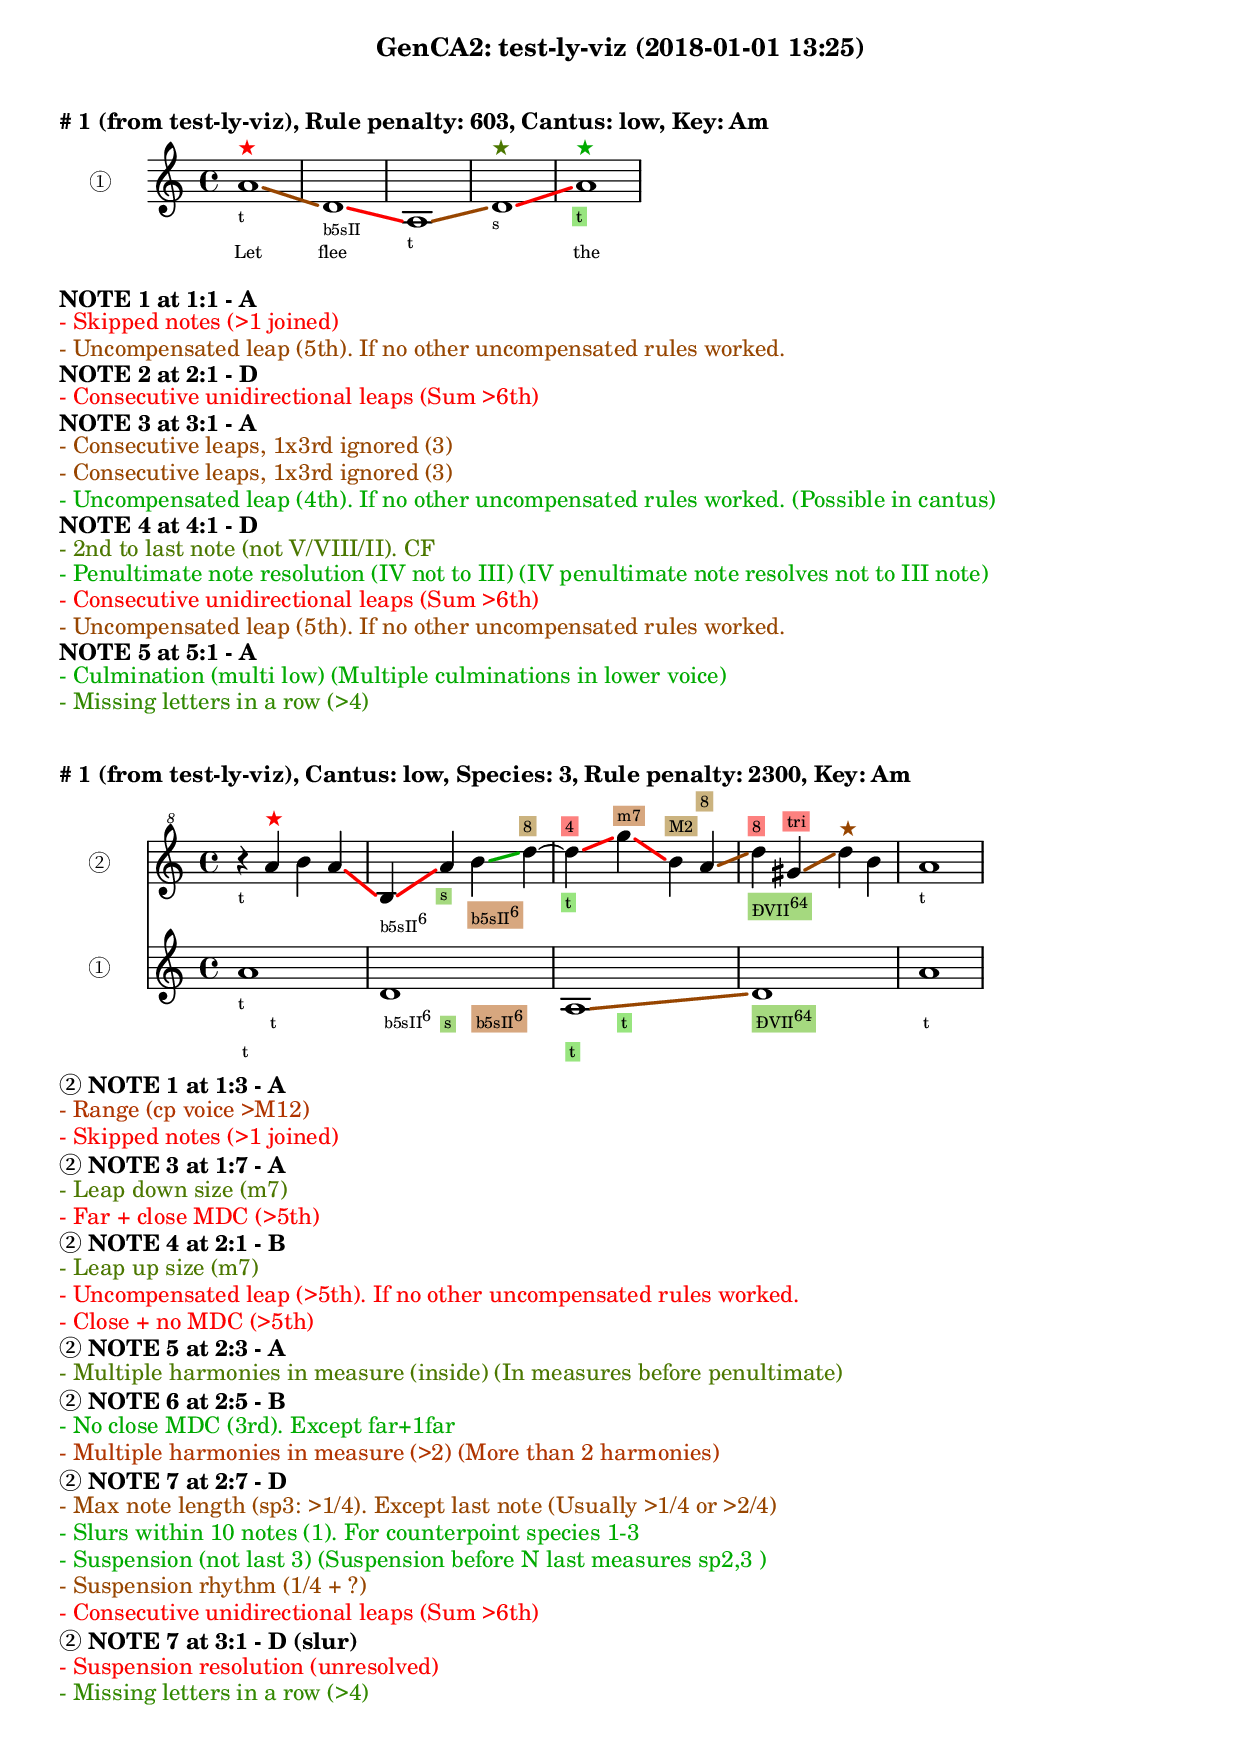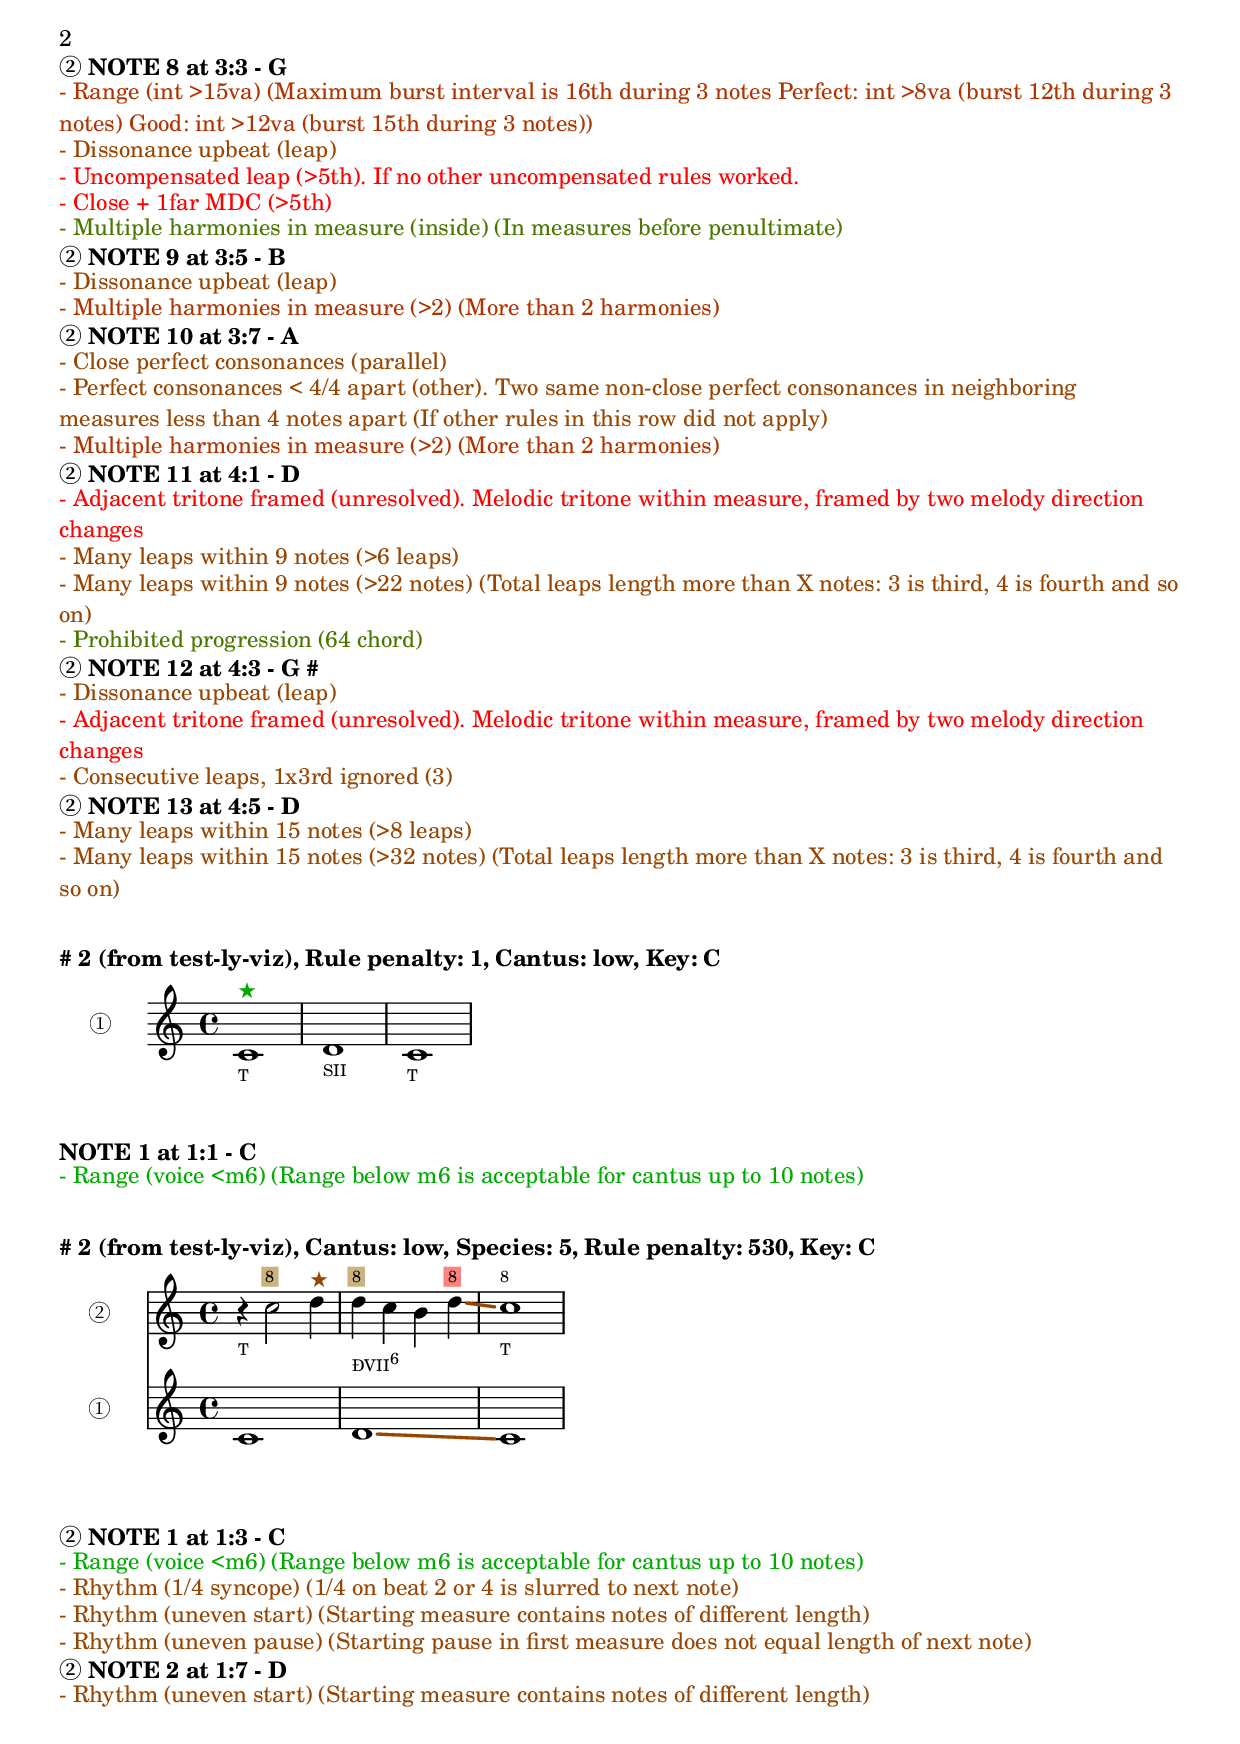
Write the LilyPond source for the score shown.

\version "2.18.2"
\language "english"
\paper { #(include-special-characters) }
circle =
\once \override NoteHead.stencil = #(lambda (grob)
    (let* ((note (ly:note-head::print grob))
           (combo-stencil (ly:stencil-add
               note
               (circle-stencil note 0.1 0.4))))
          (ly:make-stencil (ly:stencil-expr combo-stencil)
            (ly:stencil-extent note X)
            (ly:stencil-extent note Y))))
speakOn = {
  \override Stem.stencil =
    #(lambda (grob)
       (let* ((x-parent (ly:grob-parent grob X))
              (is-rest? (ly:grob? (ly:grob-object x-parent 'rest))))
         (if is-rest?
             empty-stencil
             (ly:stencil-combine-at-edge
              (ly:stem::print grob)
              Y
              (- (ly:grob-property grob 'direction))
              (grob-interpret-markup grob
                                     (markup #:center-align #:fontsize -4
                                             #:musicglyph "noteheads.s2cross"))
              -2.3))))
}

speakOff = {
  \revert Stem.stencil
  \revert Flag.stencil
}

#(define-markup-command (on-color layout props color arg) (color? markup?)
   (let* ((stencil (interpret-markup layout props arg))
          (X-ext (ly:stencil-extent stencil X))
          (Y-ext (ly:stencil-extent stencil Y)))
     (ly:stencil-add (ly:make-stencil
                      (list 'color color
                        (ly:stencil-expr (ly:round-filled-box X-ext Y-ext 0))
                        X-ext Y-ext)) stencil)))

\header {
  subtitle = "GenCA2: test-ly-viz (2018-01-01 13:25)"
}

\markup \wordwrap \bold {
      \vspace #2
"#"1 (from test-ly-viz), Rule penalty: 603, Cantus: low, Key: Am
}
<<
\new Staff {
  \set Staff.instrumentName = \markup { \char ##x2460 }
  \clef "treble" \key a \minor  \accidentalStyle modern-cautionary
  \time 4/4
  % \set Score.barNumberVisibility = #(every-nth-bar-number-visible 4)
  % \override Score.BarNumber.break-visibility = ##(#f #t #t)
  \new Voice = "one" \with {
    \remove "Note_heads_engraver"
    \consists "Completion_heads_engraver"
    \remove "Rest_engraver"
    \consists "Completion_rest_engraver"
    \override Glissando.minimum-length = #5
    \override Glissando.springs-and-rods = #ly:spanner::set-spacing-rods
    \override Glissando.thickness = #'3
  }
  {  \override Glissando.color=#(rgb-color 0.592 0.269 0.000)  \speakOff \revert NoteHead.style a'1
_\markup{ \teeny \on-color #(rgb-color 1 1 1) \pad-markup #0.4 \concat { t }  }
^\markup{ \tiny \with-color #(rgb-color 0.988 0.005 0.000) \char ##x2605  }
 \glissando  \override Glissando.color=#(rgb-color 0.988 0.005 0.000)  \speakOff \revert NoteHead.style d'1
_\markup{ \teeny \on-color #(rgb-color 1 1 1) \pad-markup #0.4 \concat { b5sII }  }
 \glissando  \override Glissando.color=#(rgb-color 0.592 0.269 0.000)  \speakOff \revert NoteHead.style a1
_\markup{ \teeny \on-color #(rgb-color 1 1 1) \pad-markup #0.4 \concat { t }  }
 \glissando  \override Glissando.color=#(rgb-color 0.988 0.005 0.000)  \speakOff \revert NoteHead.style d'1
_\markup{ \teeny \on-color #(rgb-color 1 1 1) \pad-markup #0.4 \concat { s }  }
^\markup{ \tiny \with-color #(rgb-color 0.294 0.468 0.000) \char ##x2605  }
 \glissando  \speakOff \revert NoteHead.style a'1
_\markup{ \teeny \on-color #(rgb-color 0.598 0.900 0.500) \pad-markup #0.4 \concat { t }  }
^\markup{ \tiny \with-color #(rgb-color 0.000 0.667 0.000) \char ##x2605  }

  }
  \addlyrics {
    \teeny Let flee \repeat unfold 2 { \skip 1 } the hills a -- dorn, __
  }    
}
>>
\markup \wordwrap \bold {
  NOTE 1 at 1:1 - A
}
\markup \wordwrap \with-color #(rgb-color 0.988 0.005 0.000) {
  - Skipped notes (>1 joined)

}
\markup \wordwrap \with-color #(rgb-color 0.592 0.269 0.000) {
  - Uncompensated leap (5th). If no other uncompensated rules worked.

}
\markup \wordwrap \bold {
  NOTE 2 at 2:1 - D
}
\markup \wordwrap \with-color #(rgb-color 0.988 0.005 0.000) {
  - Consecutive unidirectional leaps (Sum >6th)

}
\markup \wordwrap \bold {
  NOTE 3 at 3:1 - A
}
\markup \wordwrap \with-color #(rgb-color 0.592 0.269 0.000) {
  - Consecutive leaps, 1x3rd ignored (3)

}
\markup \wordwrap \with-color #(rgb-color 0.592 0.269 0.000) {
  - Consecutive leaps, 1x3rd ignored (3)

}
\markup \wordwrap \with-color #(rgb-color 0.000 0.667 0.000) {
  - Uncompensated leap (4th). If no other uncompensated rules worked. (Possible in cantus)

}
\markup \wordwrap \bold {
  NOTE 4 at 4:1 - D
}
\markup \wordwrap \with-color #(rgb-color 0.294 0.468 0.000) {
  - 2nd to last note (not V/VIII/II). CF

}
\markup \wordwrap \with-color #(rgb-color 0.000 0.667 0.000) {
  - Penultimate note resolution (IV not to III) (IV penultimate note resolves not to III note)

}
\markup \wordwrap \with-color #(rgb-color 0.988 0.005 0.000) {
  - Consecutive unidirectional leaps (Sum >6th)

}
\markup \wordwrap \with-color #(rgb-color 0.592 0.269 0.000) {
  - Uncompensated leap (5th). If no other uncompensated rules worked.

}
\markup \wordwrap \bold {
  NOTE 5 at 5:1 - A
}
\markup \wordwrap \with-color #(rgb-color 0.000 0.667 0.000) {
  - Culmination (multi low) (Multiple culminations in lower voice)

}
\markup \wordwrap \with-color #(rgb-color 0.196 0.533 0.000) {
  - Missing letters in a row (>4)

}
\markup \wordwrap \bold {
      \vspace #2
"#"1 (from test-ly-viz), Cantus: low, Species: 3, Rule penalty: 2300, Key: Am
}
<<
\new Staff {
  \set Staff.instrumentName = \markup { \char ##x2461 }
  \clef "treble^8" \key a \minor  \accidentalStyle modern-cautionary
  \time 4/4
  % \set Score.barNumberVisibility = #(every-nth-bar-number-visible 4)
  % \override Score.BarNumber.break-visibility = ##(#f #t #t)
  \new Voice \with {
    \remove "Note_heads_engraver"
    \consists "Completion_heads_engraver"
    \remove "Rest_engraver"
    \consists "Completion_rest_engraver"
  }

  { 
        \override Glissando.minimum-length = #5
    \override Glissando.springs-and-rods = #ly:spanner::set-spacing-rods
    \override Glissando.thickness = #'3
r4
_\markup{ \teeny \on-color #(rgb-color 1 1 1) \pad-markup #0.4 \concat { t }  }
 \speakOff \revert NoteHead.style a''4
^\markup{ \tiny \with-color #(rgb-color 0.988 0.005 0.000) \char ##x2605  }
 \speakOff \revert NoteHead.style b''4
 \override Glissando.color=#(rgb-color 0.988 0.005 0.000)  \speakOff \revert NoteHead.style a''4
 \glissando  \override Glissando.color=#(rgb-color 0.988 0.005 0.000)  \speakOff \revert NoteHead.style b'4
_\markup{ \teeny \on-color #(rgb-color 1 1 1) \pad-markup #0.4 \concat { b5sII \raise #0.7 6 }  }
 \glissando  \speakOff \revert NoteHead.style a''4
_\markup{ \teeny \on-color #(rgb-color 0.647 0.850 0.500) \pad-markup #0.4 \concat { s }  }
 \override Glissando.color=#(rgb-color 0.000 0.667 0.000)  \speakOff \revert NoteHead.style b''4
_\markup{ \teeny \on-color #(rgb-color 0.845 0.653 0.500) \pad-markup #0.4 \concat { b5sII \raise #0.7 6 }  }
 \glissando  \override Glissando.color=#(rgb-color 0.988 0.005 0.000)  \speakOff \revert NoteHead.style d'''4~
^\markup{ \teeny  \on-color #(rgb-color 0.796 0.702 0.500)  \pad-markup #0.4 8 }
 \override Glissando.color=#(rgb-color 0.988 0.005 0.000)  \speakOff \revert NoteHead.style d'''4
_\markup{ \teeny \on-color #(rgb-color 0.598 0.900 0.500) \pad-markup #0.4 \concat { t }  }
^\markup{ \teeny  \on-color #(rgb-color 0.994 0.504 0.500)  \pad-markup #0.4 4 }
 \glissando  \override Glissando.color=#(rgb-color 0.988 0.005 0.000)  \speakOff \revert NoteHead.style g'''4
^\markup{ \teeny  \on-color #(rgb-color 0.845 0.653 0.500)  \pad-markup #0.4 m7 }
 \glissando  \speakOff \revert NoteHead.style b''4
^\markup{ \teeny  \on-color #(rgb-color 0.796 0.702 0.500)  \pad-markup #0.4 M2 }
 \override Glissando.color=#(rgb-color 0.592 0.269 0.000)  \speakOff \revert NoteHead.style a''4
^\markup{ \teeny  \on-color #(rgb-color 0.796 0.702 0.500)  \pad-markup #0.4 8 }
 \glissando  \speakOff \revert NoteHead.style d'''4
_\markup{ \teeny \on-color #(rgb-color 0.647 0.850 0.500) \pad-markup #0.4 \concat { \char ##x00D0 VII \raise #0.7 64 }  }
^\markup{ \teeny  \on-color #(rgb-color 0.994 0.504 0.500)  \pad-markup #0.4 8 }
 \override Glissando.color=#(rgb-color 0.592 0.269 0.000)  \speakOff \revert NoteHead.style gs''4
^\markup{ \teeny  \on-color #(rgb-color 0.994 0.504 0.500)  \pad-markup #0.4 tri }
 \glissando  \speakOff \revert NoteHead.style d'''4
^\markup{ \tiny \with-color #(rgb-color 0.592 0.269 0.000) \char ##x2605  }
 \speakOff \revert NoteHead.style b''4
 \speakOff \revert NoteHead.style a''1
_\markup{ \teeny \on-color #(rgb-color 1 1 1) \pad-markup #0.4 \concat { t }  }

  }
  \addlyrics {
    \override LyricText.self-alignment-X = #LEFT
    \markup{ \teeny \on-color #(rgb-color 1 1 1) \pad-markup #0.4 \concat { t }  }
    \repeat unfold 2 { \skip 1 }
    \markup{ \teeny \on-color #(rgb-color 1 1 1) \pad-markup #0.4 \concat { b5sII \raise #0.7 6 }  }
    \markup{ \teeny \on-color #(rgb-color 0.647 0.850 0.500) \pad-markup #0.4 \concat { s }  }
    \markup{ \teeny \on-color #(rgb-color 0.845 0.653 0.500) \pad-markup #0.4 \concat { b5sII \raise #0.7 6 }  }
    \repeat unfold 1 { \skip 1 }
    \markup{ \teeny \on-color #(rgb-color 0.598 0.900 0.500) \pad-markup #0.4 \concat { t }  }
    \repeat unfold 2 { \skip 1 }
    \markup{ \teeny \on-color #(rgb-color 0.647 0.850 0.500) \pad-markup #0.4 \concat { \char ##x00D0 VII \raise #0.7 64 }  }
    \repeat unfold 3 { \skip 1 }
    \markup{ \teeny \on-color #(rgb-color 1 1 1) \pad-markup #0.4 \concat { t }  }
  }    
}
\new Staff {
  \set Staff.instrumentName = \markup { \char ##x2460 }
  \clef "treble" \key a \minor  \accidentalStyle modern-cautionary
  \time 4/4
  % \set Score.barNumberVisibility = #(every-nth-bar-number-visible 4)
  % \override Score.BarNumber.break-visibility = ##(#f #t #t)
  \new Voice \with {
    \remove "Note_heads_engraver"
    \consists "Completion_heads_engraver"
    \remove "Rest_engraver"
    \consists "Completion_rest_engraver"
  }

  {  
        \override Glissando.minimum-length = #5
    \override Glissando.springs-and-rods = #ly:spanner::set-spacing-rods
    \override Glissando.thickness = #'3
\speakOff \revert NoteHead.style a'1
_\markup{ \teeny \on-color #(rgb-color 1 1 1) \pad-markup #0.4 \concat { t }  }
\speakOff \revert NoteHead.style d'1
 \override Glissando.color=#(rgb-color 0.592 0.269 0.000)  \speakOff \revert NoteHead.style a1
 \glissando  \speakOff \revert NoteHead.style d'1
 \speakOff \revert NoteHead.style a'1

  }
  \addlyrics {
    \override LyricText.self-alignment-X = #LEFT
    \markup{ \teeny \on-color #(rgb-color 1 1 1) \pad-markup #0.4 \concat { t }  }
    \repeat unfold 1 { \skip 1 }
    \markup{ \teeny \on-color #(rgb-color 0.598 0.900 0.500) \pad-markup #0.4 \concat { t }  }
    \repeat unfold 1 { \skip 1 }
  }    
}

>>
\markup \wordwrap \bold {
  \char ##x2461 NOTE 1 at 1:3 - A
}
\markup \wordwrap \with-color #(rgb-color 0.690 0.204 0.000) {
  - Range (cp voice >M12)

}
\markup \wordwrap \with-color #(rgb-color 0.988 0.005 0.000) {
  - Skipped notes (>1 joined)

}
\markup \wordwrap \bold {
  \char ##x2461 NOTE 3 at 1:7 - A
}
\markup \wordwrap \with-color #(rgb-color 0.294 0.468 0.000) {
  - Leap down size (m7)

}
\markup \wordwrap \with-color #(rgb-color 0.988 0.005 0.000) {
  - Far + close MDC (>5th)

}
\markup \wordwrap \bold {
  \char ##x2461 NOTE 4 at 2:1 - B
}
\markup \wordwrap \with-color #(rgb-color 0.294 0.468 0.000) {
  - Leap up size (m7)

}
\markup \wordwrap \with-color #(rgb-color 0.988 0.005 0.000) {
  - Uncompensated leap (>5th). If no other uncompensated rules worked.

}
\markup \wordwrap \with-color #(rgb-color 0.988 0.005 0.000) {
  - Close + no MDC (>5th)

}
\markup \wordwrap \bold {
  \char ##x2461 NOTE 5 at 2:3 - A
}
\markup \wordwrap \with-color #(rgb-color 0.294 0.468 0.000) {
  - Multiple harmonies in measure (inside) (In measures before penultimate)

}
\markup \wordwrap \bold {
  \char ##x2461 NOTE 6 at 2:5 - B
}
\markup \wordwrap \with-color #(rgb-color 0.000 0.667 0.000) {
  - No close MDC (3rd). Except far+1far

}
\markup \wordwrap \with-color #(rgb-color 0.690 0.204 0.000) {
  - Multiple harmonies in measure (>2) (More than 2 harmonies)

}
\markup \wordwrap \bold {
  \char ##x2461 NOTE 7 at 2:7 - D
}
\markup \wordwrap \with-color #(rgb-color 0.592 0.269 0.000) {
  - Max note length (sp3: >1/4). Except last note (Usually >1/4 or >2/4)

}
\markup \wordwrap \with-color #(rgb-color 0.000 0.667 0.000) {
  - Slurs within 10 notes (1). For counterpoint species 1-3

}
\markup \wordwrap \with-color #(rgb-color 0.000 0.667 0.000) {
  - Suspension (not last 3) (Suspension before N last measures {sp2,3})

}
\markup \wordwrap \with-color #(rgb-color 0.592 0.269 0.000) {
  - Suspension rhythm (1/4 + ?)

}
\markup \wordwrap \with-color #(rgb-color 0.988 0.005 0.000) {
  - Consecutive unidirectional leaps (Sum >6th)

}
\markup \wordwrap \bold {
  \char ##x2461 NOTE 7 at 3:1 - D (slur)
}
\markup \wordwrap \with-color #(rgb-color 0.988 0.005 0.000) {
  - Suspension resolution (unresolved)

}
\markup \wordwrap \with-color #(rgb-color 0.196 0.533 0.000) {
  - Missing letters in a row (>4)

}
\markup \wordwrap \bold {
  \char ##x2461 NOTE 8 at 3:3 - G
}
\markup \wordwrap \with-color #(rgb-color 0.690 0.204 0.000) {
  - Range (int >15va) (Maximum burst interval is 16th during 3 notes  Perfect: int >8va (burst 12th during 3 notes) Good: int >12va (burst 15th during 3 notes))

}
\markup \wordwrap \with-color #(rgb-color 0.592 0.269 0.000) {
  - Dissonance upbeat (leap)

}
\markup \wordwrap \with-color #(rgb-color 0.988 0.005 0.000) {
  - Uncompensated leap (>5th). If no other uncompensated rules worked.

}
\markup \wordwrap \with-color #(rgb-color 0.988 0.005 0.000) {
  - Close + 1far MDC (>5th)

}
\markup \wordwrap \with-color #(rgb-color 0.294 0.468 0.000) {
  - Multiple harmonies in measure (inside) (In measures before penultimate)

}
\markup \wordwrap \bold {
  \char ##x2461 NOTE 9 at 3:5 - B
}
\markup \wordwrap \with-color #(rgb-color 0.592 0.269 0.000) {
  - Dissonance upbeat (leap)

}
\markup \wordwrap \with-color #(rgb-color 0.690 0.204 0.000) {
  - Multiple harmonies in measure (>2) (More than 2 harmonies)

}
\markup \wordwrap \bold {
  \char ##x2461 NOTE 10 at 3:7 - A
}
\markup \wordwrap \with-color #(rgb-color 0.592 0.269 0.000) {
  - Close perfect consonances (parallel)

}
\markup \wordwrap \with-color #(rgb-color 0.592 0.269 0.000) {
  - Perfect consonances < 4/4 apart (other). Two same non-close perfect consonances in neighboring measures less than 4 notes apart (If other rules in this row did not apply)

}
\markup \wordwrap \with-color #(rgb-color 0.690 0.204 0.000) {
  - Multiple harmonies in measure (>2) (More than 2 harmonies)

}
\markup \wordwrap \bold {
  \char ##x2461 NOTE 11 at 4:1 - D
}
\markup \wordwrap \with-color #(rgb-color 0.988 0.005 0.000) {
  - Adjacent tritone framed (unresolved). Melodic tritone within measure, framed by two melody direction changes

}
\markup \wordwrap \with-color #(rgb-color 0.592 0.269 0.000) {
  - Many leaps within 9 notes (>6 leaps)

}
\markup \wordwrap \with-color #(rgb-color 0.592 0.269 0.000) {
  - Many leaps within 9 notes (>22 notes) (Total leaps length more than X notes:  3 is third, 4 is fourth and so on)

}
\markup \wordwrap \with-color #(rgb-color 0.294 0.468 0.000) {
  - Prohibited progression (64 chord)

}
\markup \wordwrap \bold {
  \char ##x2461 NOTE 12 at 4:3 - G"#"
}
\markup \wordwrap \with-color #(rgb-color 0.592 0.269 0.000) {
  - Dissonance upbeat (leap)

}
\markup \wordwrap \with-color #(rgb-color 0.988 0.005 0.000) {
  - Adjacent tritone framed (unresolved). Melodic tritone within measure, framed by two melody direction changes

}
\markup \wordwrap \with-color #(rgb-color 0.592 0.269 0.000) {
  - Consecutive leaps, 1x3rd ignored (3)

}
\markup \wordwrap \bold {
  \char ##x2461 NOTE 13 at 4:5 - D
}
\markup \wordwrap \with-color #(rgb-color 0.592 0.269 0.000) {
  - Many leaps within 15 notes (>8 leaps)

}
\markup \wordwrap \with-color #(rgb-color 0.592 0.269 0.000) {
  - Many leaps within 15 notes (>32 notes) (Total leaps length more than X notes:  3 is third, 4 is fourth and so on)

}
\markup \wordwrap \bold {
      \vspace #2
"#"2 (from test-ly-viz), Rule penalty: 1, Cantus: low, Key: C
}
<<
\new Staff {
  \set Staff.instrumentName = \markup { \char ##x2460 }
  \clef "treble" \key c \major  \accidentalStyle modern-cautionary
  \time 4/4
  % \set Score.barNumberVisibility = #(every-nth-bar-number-visible 4)
  % \override Score.BarNumber.break-visibility = ##(#f #t #t)
  \new Voice \with {
    \remove "Note_heads_engraver"
    \consists "Completion_heads_engraver"
    \remove "Rest_engraver"
    \consists "Completion_rest_engraver"
    \override Glissando.minimum-length = #5
    \override Glissando.springs-and-rods = #ly:spanner::set-spacing-rods
    \override Glissando.thickness = #'3
  }

  {  \speakOff \revert NoteHead.style c'1
_\markup{ \teeny \on-color #(rgb-color 1 1 1) \pad-markup #0.4 \concat { T }  }
^\markup{ \tiny \with-color #(rgb-color 0.000 0.667 0.000) \char ##x2605  }
 \speakOff \revert NoteHead.style d'1
_\markup{ \teeny \on-color #(rgb-color 1 1 1) \pad-markup #0.4 \concat { SII }  }
 \speakOff \revert NoteHead.style c'1
_\markup{ \teeny \on-color #(rgb-color 1 1 1) \pad-markup #0.4 \concat { T }  }

  }
}
>>
\markup \wordwrap \bold {
  NOTE 1 at 1:1 - C
}
\markup \wordwrap \with-color #(rgb-color 0.000 0.667 0.000) {
  - Range (voice <m6) (Range below m6 is acceptable for cantus up to 10 notes)

}
\markup \wordwrap \bold {
      \vspace #2
"#"2 (from test-ly-viz), Cantus: low, Species: 5, Rule penalty: 530, Key: C
}
<<
\new Staff {
  \set Staff.instrumentName = \markup { \char ##x2461 }
  \clef "treble" \key c \major  \accidentalStyle modern-cautionary
  \time 4/4
  % \set Score.barNumberVisibility = #(every-nth-bar-number-visible 4)
  % \override Score.BarNumber.break-visibility = ##(#f #t #t)
  \new Voice \with {
    \remove "Note_heads_engraver"
    \consists "Completion_heads_engraver"
    \remove "Rest_engraver"
    \consists "Completion_rest_engraver"
    \override Glissando.minimum-length = #5
    \override Glissando.springs-and-rods = #ly:spanner::set-spacing-rods
    \override Glissando.thickness = #'3
  }

  { r4
_\markup{ \teeny \on-color #(rgb-color 1 1 1) \pad-markup #0.4 \concat { T }  }
 \speakOff \revert NoteHead.style c''2
^\markup{ \teeny  \on-color #(rgb-color 0.796 0.702 0.500)  \pad-markup #0.4 8 }
 \speakOff \revert NoteHead.style d''4
^\markup{ \tiny \with-color #(rgb-color 0.592 0.269 0.000) \char ##x2605  }
 \speakOff \revert NoteHead.style d''4
_\markup{ \teeny \on-color #(rgb-color 1 1 1) \pad-markup #0.4 \concat { \char ##x00D0 VII \raise #0.7 6 }  }
^\markup{ \teeny  \on-color #(rgb-color 0.796 0.702 0.500)  \pad-markup #0.4 8 }
 \speakOff \revert NoteHead.style c''4
 \speakOff \revert NoteHead.style b'4
 \override Glissando.color=#(rgb-color 0.592 0.269 0.000)  \speakOff \revert NoteHead.style d''4
^\markup{ \teeny  \on-color #(rgb-color 0.994 0.504 0.500)  \pad-markup #0.4 8 }
 \glissando  \speakOff \revert NoteHead.style c''1
_\markup{ \teeny \on-color #(rgb-color 1 1 1) \pad-markup #0.4 \concat { T }  }
^\markup{ \teeny  \pad-markup #0.4 8 }

  }
}
\new Staff {
  \set Staff.instrumentName = \markup { \char ##x2460 }
  \clef "treble" \key c \major  \accidentalStyle modern-cautionary
  \time 4/4
  % \set Score.barNumberVisibility = #(every-nth-bar-number-visible 4)
  % \override Score.BarNumber.break-visibility = ##(#f #t #t)
  \new Voice \with {
    \remove "Note_heads_engraver"
    \consists "Completion_heads_engraver"
    \remove "Rest_engraver"
    \consists "Completion_rest_engraver"
    \override Glissando.minimum-length = #5
    \override Glissando.springs-and-rods = #ly:spanner::set-spacing-rods
    \override Glissando.thickness = #'3
  }

  {  \speakOff \revert NoteHead.style c'1
 \override Glissando.color=#(rgb-color 0.592 0.269 0.000)  \speakOff \revert NoteHead.style d'1
 \glissando  \speakOff \revert NoteHead.style c'1

  }
}
>>
\markup \wordwrap \bold {
  \char ##x2461 NOTE 1 at 1:3 - C
}
\markup \wordwrap \with-color #(rgb-color 0.000 0.667 0.000) {
  - Range (voice <m6) (Range below m6 is acceptable for cantus up to 10 notes)

}
\markup \wordwrap \with-color #(rgb-color 0.592 0.269 0.000) {
  - Rhythm (1/4 syncope) (1/4 on beat 2 or 4 is slurred to next note)

}
\markup \wordwrap \with-color #(rgb-color 0.592 0.269 0.000) {
  - Rhythm (uneven start) (Starting measure contains notes of different length)

}
\markup \wordwrap \with-color #(rgb-color 0.592 0.269 0.000) {
  - Rhythm (uneven pause) (Starting pause in first measure does not equal length of next note)

}
\markup \wordwrap \bold {
  \char ##x2461 NOTE 2 at 1:7 - D
}
\markup \wordwrap \with-color #(rgb-color 0.592 0.269 0.000) {
  - Rhythm (uneven start) (Starting measure contains notes of different length)

}
\markup \wordwrap \with-color #(rgb-color 0.000 0.667 0.000) {
  - Anticipation (any) (Prohibit this rule to prevent detection of any anticipation. By default allows stepwize anticipation in cadence with next note longer and previous note longer or equal)

}
\markup \wordwrap \with-color #(rgb-color 0.592 0.269 0.000) {
  - Anticipation (inside) (Anticipation inside counterpoint - not in cadence)

}
\markup \wordwrap \bold {
  \char ##x2461 NOTE 3 at 2:1 - D
}
\markup \wordwrap \with-color #(rgb-color 0.592 0.269 0.000) {
  - Perfect consonances < 4/4 apart (anticipation). Two same non-close perfect consonances in neighboring measures less than 4 notes apart (Second interval is anticipation downbeat)

}
\markup \wordwrap \bold {
  \char ##x2461 NOTE 6 at 2:7 - D
}
\markup \wordwrap \with-color #(rgb-color 0.988 0.005 0.000) {
  - Culmination (multi high) (Multiple culminations in higher voice)

}
\markup \wordwrap \with-color #(rgb-color 0.592 0.269 0.000) {
  - Close perfect consonances (parallel)

}
\header {tagline = "This file was created by MGen v3.0-2-g2632972-dirty"}
\markup { 
  \vspace #2
  \bold Legend:
} 

\markup {
  \line {
  \vspace #1
    \column {
      \char ##x2461
      \bold 4:3
      \raise #0.3 \tiny \with-color #(rgb-color 0.000 0.767 0.000) \char ##x2605
      \raise #0.3 \tiny \with-color #(rgb-color 0.867 0.0 0.000) \char ##x2605
      \raise #0.9 \circle \note #"1" #1
      \raise #0.9 \musicglyph #"noteheads.s2xcircle"
      \raise #0.9 \musicglyph #"noteheads.s0harmonic"
      \char ##x00D0
      \char ##x0111
    }
    \hspace #5
    \column {
      "Voice number (2) is shown before note"
      "For each note bar number (4) and croche beat (3) is shown"
      "This note violates minor rule"
      "This note violates major rule"
      "This note was corrected"
      "This note is a dissonance"
      "This note has negative rpos (can be passing or auxiliary)"
      "This letter is used for major Dominant chord to distinguish from D note"
      "This letter is used for minor Dominant chord to distinguish from D note"
    }
  }
} 

